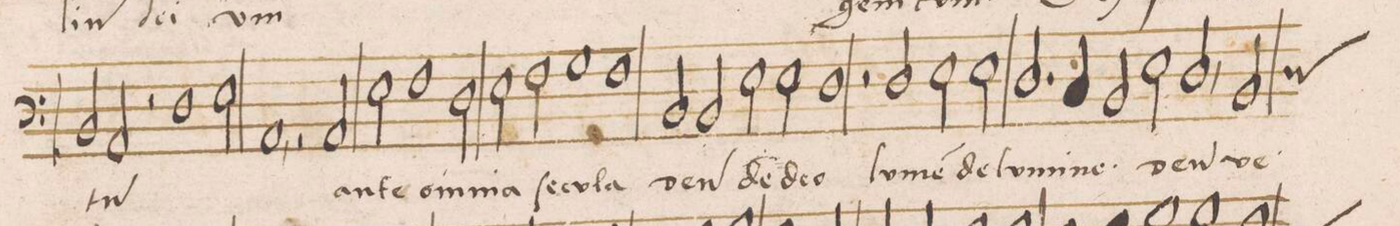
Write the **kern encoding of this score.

**kern	**text
*I"BASVS	*
*clefF3	*
*k[b-]	*
*met(C|)	*
*M2/1	*
2D/	tu(m)
2C/	.
2r	.
1F\	.
=28-	=28-
2G\	.
1C/,<	.
=29-	=29-
2r	.
2C/	an-
2G\	-te
1A\	om-
=30-	=30-
2F\	-ni-
2G\	-a
2A\	ſe-
=31-	=31-
1B-\	-cu-
1A\	-la
=32-	=32-
2D/	De-
2D/	-u(m)
2G\	de
2G\	de-
=33-	=33-
1F\	-o
2r	.
2F/	lu-
=34-	=34-
2G\	-m(en)
2G\	de
2.F/	lu-
4E/	-mi-
=35-	=35-
2D/	-ne
2G\	De-
2F,</	-u(m)
*custos:F	*
2D/	ve-
=36-	=36-
*-	*-
